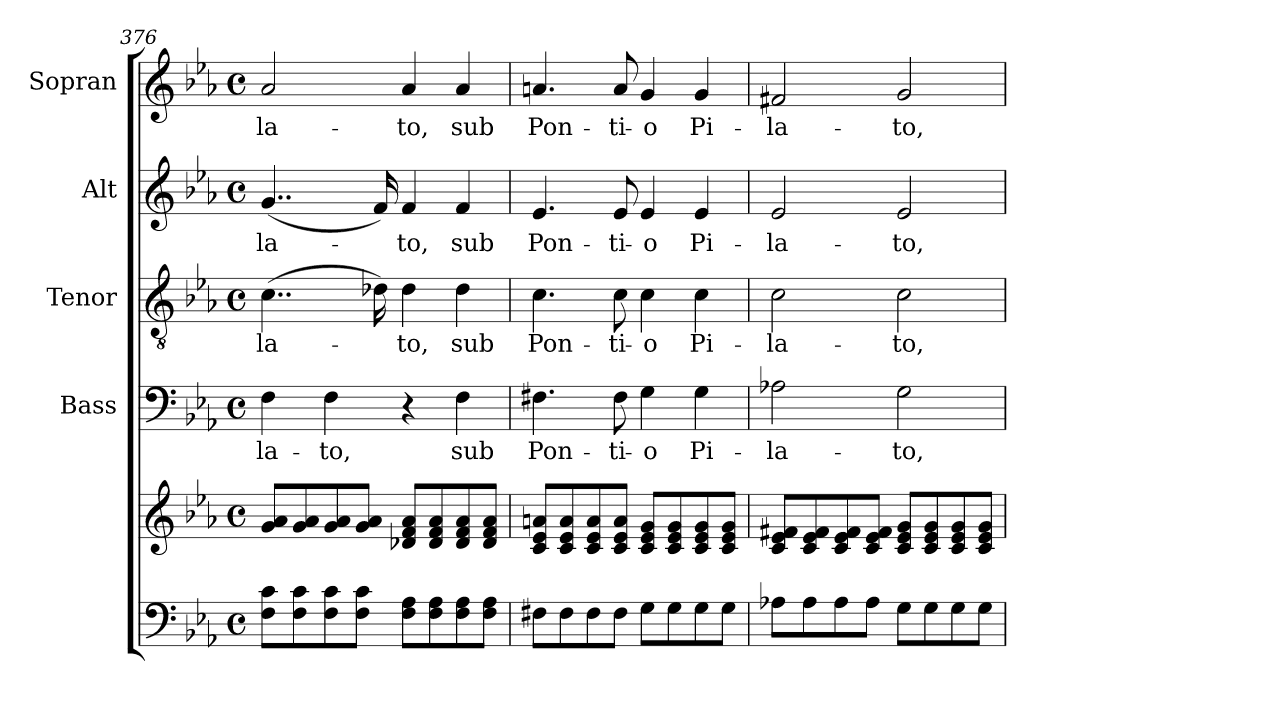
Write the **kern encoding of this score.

**kern	**kern	**kern	**text	**kern	**text	**kern	**text	**kern	**text
*part5	*part5	*part4	*part4	*part3	*part3	*part2	*part2	*part1	*part1
*staff6	*staff5	*staff4	*staff4	*staff3	*staff3	*staff2	*staff2	*staff1	*staff1
*	*	*I"Bass	*	*I"Tenor	*	*I"Alt	*	*I"Sopran	*
*	*	*I'B.	*	*I'T.	*	*I'A.	*	*I'S.	*
*clefF4	*clefG2	*clefF4	*	*clefGv2	*	*clefG2	*	*clefG2	*
*k[b-e-a-]	*k[b-e-a-]	*k[b-e-a-]	*	*k[b-e-a-]	*	*k[b-e-a-]	*	*k[b-e-a-]	*
*E-:	*E-:	*E-:	*	*E-:	*	*E-:	*	*E-:	*
*M4/4	*M4/4	*M4/4	*	*M4/4	*	*M4/4	*	*M4/4	*
*met(c)	*met(c)	*met(c)	*	*met(c)	*	*met(c)	*	*met(c)	*
=376	=376	=376	=376	=376	=376	=376	=376	=376	=376
!	!	!	!LO:LY:b	!	!LO:LY:b	!	!LO:LY:b	!	!LO:LY:b
8F\ 8c\L	8g/ 8a-/L	4F\	-la-	(>4..c\	-la-	(<4..g/	-la-	2a-/	-la-
8F\ 8c\	8g/ 8a-/	.	.	.	.	.	.	.	.
!	!	!	!LO:LY:b	!	!	!	!	!	!
8F\ 8c\	8g/ 8a-/	4F\	-to,	.	.	.	.	.	.
8F\ 8c\J	8g/ 8a-/J	.	.	.	.	.	.	.	.
.	.	.	.	16d-X\)	.	16f/)	.	.	.
!	!	!	!	!	!LO:LY:b	!	!LO:LY:b	!	!LO:LY:b
8F\ 8A-\L	8d-X/ 8f/ 8a-/L	4r	.	4d-\	-to,	4f/	-to,	4a-/	-to,
8F\ 8A-\	8d-/ 8f/ 8a-/	.	.	.	.	.	.	.	.
!	!	!	!LO:LY:b	!	!LO:LY:b	!	!LO:LY:b	!	!LO:LY:b
8F\ 8A-\	8d-/ 8f/ 8a-/	4F\	sub	4d-\	sub	4f/	sub	4a-/	sub
8F\ 8A-\J	8d-/ 8f/ 8a-/J	.	.	.	.	.	.	.	.
!!LO:PB:g=z
=377	=377	=377	=377	=377	=377	=377	=377	=377	=377
!	!	!	!LO:LY:b	!	!LO:LY:b	!	!LO:LY:b	!	!LO:LY:b
8F#X\L	8c/ 8e-/ 8an/L	4.F#X\	Pon-	4.c\	Pon-	4.e-/	Pon-	4.an/	Pon-
8F#\	8c/ 8e-/ 8a/	.	.	.	.	.	.	.	.
8F#\	8c/ 8e-/ 8a/	.	.	.	.	.	.	.	.
!	!	!	!LO:LY:b	!	!LO:LY:b	!	!LO:LY:b	!	!LO:LY:b
8F#\J	8c/ 8e-/ 8a/J	8F#\	-ti-	8c\	-ti-	8e-/	-ti-	8a/	-ti-
!	!	!	!LO:LY:b	!	!LO:LY:b	!	!LO:LY:b	!	!LO:LY:b
8G\L	8c/ 8e-/ 8g/L	4G\	-o	4c\	-o	4e-/	-o	4g/	-o
8G\	8c/ 8e-/ 8g/	.	.	.	.	.	.	.	.
!	!	!	!LO:LY:b	!	!LO:LY:b	!	!LO:LY:b	!	!LO:LY:b
8G\	8c/ 8e-/ 8g/	4G\	Pi-	4c\	Pi-	4e-/	Pi-	4g/	Pi-
8G\J	8c/ 8e-/ 8g/J	.	.	.	.	.	.	.	.
=378	=378	=378	=378	=378	=378	=378	=378	=378	=378
!	!	!	!LO:LY:b	!	!LO:LY:b	!	!LO:LY:b	!	!LO:LY:b
8A-X\L	8c/ 8e-/ 8f#X/L	2A-X\	-la-	2c\	-la-	2e-/	-la-	2f#X/	-la-
8A-\	8c/ 8e-/ 8f#/	.	.	.	.	.	.	.	.
8A-\	8c/ 8e-/ 8f#/	.	.	.	.	.	.	.	.
8A-\J	8c/ 8e-/ 8f#/J	.	.	.	.	.	.	.	.
!	!	!	!LO:LY:b	!	!LO:LY:b	!	!LO:LY:b	!	!LO:LY:b
8G\L	8c/ 8e-/ 8g/L	2G\	-to,	2c\	-to,	2e-/	-to,	2g/	-to,
8G\	8c/ 8e-/ 8g/	.	.	.	.	.	.	.	.
8G\	8c/ 8e-/ 8g/	.	.	.	.	.	.	.	.
8G\J	8c/ 8e-/ 8g/J	.	.	.	.	.	.	.	.
=	=	=	=	=	=	=	=	=	=
*-	*-	*-	*-	*-	*-	*-	*-	*-	*-
